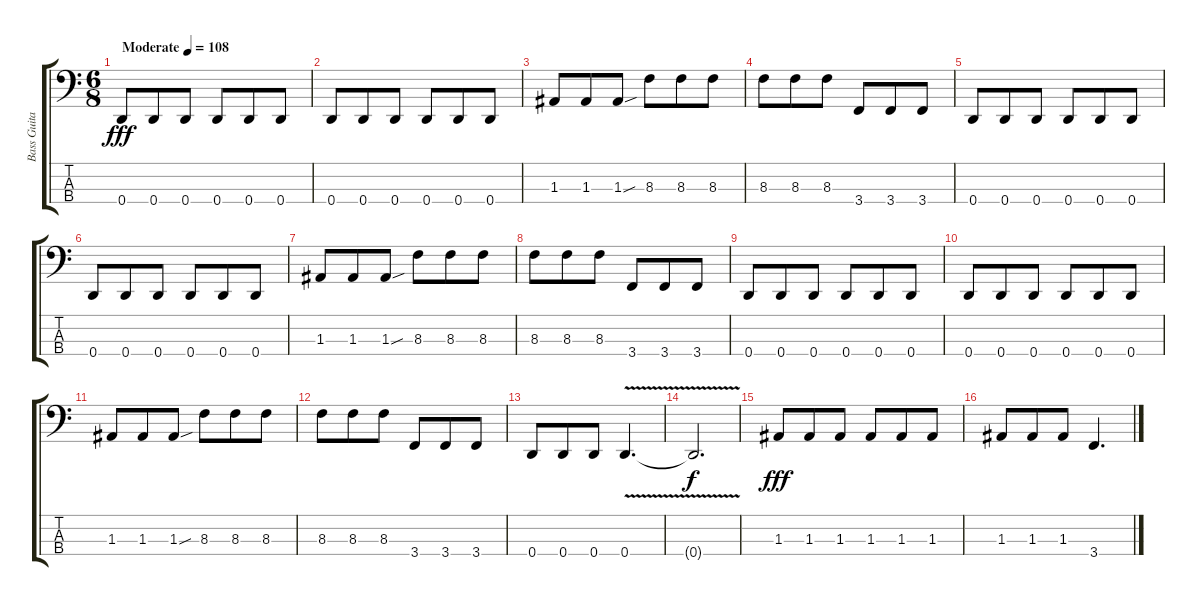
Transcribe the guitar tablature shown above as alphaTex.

\track ("Bass Guitar - Jared Warth" "Bass Guita") {instrument electricbassfinger}
\staff {score tabs}
\tuning (G2 D2 A1 D1) {hide}
\ts (6 8)
\tempo (108 "Moderate")
\clef f4
\ks c
0.4.8{dy fff instrument electricbassfinger} 0.4.8 0.4.8 0.4.8 0.4.8 0.4.8 |
0.4.8 0.4.8 0.4.8 0.4.8 0.4.8 0.4.8 |
1.3.8 1.3.8 1.3{sou}.8 8.3.8 8.3.8 8.3.8 |
8.3.8 8.3.8 8.3.8 3.4.8 3.4.8 3.4.8 |
0.4.8 0.4.8 0.4.8 0.4.8 0.4.8 0.4.8 |
0.4.8 0.4.8 0.4.8 0.4.8 0.4.8 0.4.8 |
1.3.8 1.3.8 1.3{sou}.8 8.3.8 8.3.8 8.3.8 |
8.3.8 8.3.8 8.3.8 3.4.8 3.4.8 3.4.8 |
0.4.8 0.4.8 0.4.8 0.4.8 0.4.8 0.4.8 |
0.4.8 0.4.8 0.4.8 0.4.8 0.4.8 0.4.8 |
1.3.8 1.3.8 1.3{sou}.8 8.3.8 8.3.8 8.3.8 |
8.3.8 8.3.8 8.3.8 3.4.8 3.4.8 3.4.8 |
0.4.8 0.4.8 0.4.8 0.4{v}.4{d} |
0.4{t}.2{d dy f} |
1.3.8{dy fff} 1.3.8 1.3.8 1.3.8 1.3.8 1.3.8 |
1.3.8 1.3.8 1.3.8 3.4.4{d}
